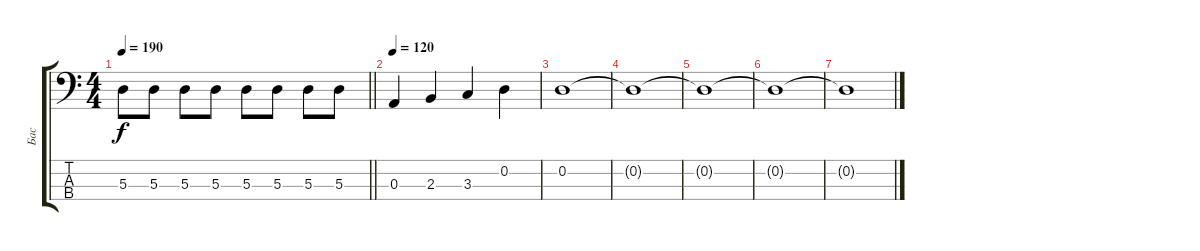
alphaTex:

\track ("Бас" "Бас") {instrument electricbassfinger}
\staff {score tabs}
\tuning (G2 D2 A1 E1) {hide}
\ts (4 4)
\tempo 190
\clef f4
\barLineRight lightlight
\ks c
5.3.8{dy f} 5.3.8 5.3.8 5.3.8 5.3.8 5.3.8 5.3.8 5.3.8 |
\section ("" "")
\tempo 120
0.3.4 2.3.4 3.3.4 0.2.4 |
0.2.1 |
0.2{t}.1 |
0.2{t}.1 |
0.2{t}.1 |
0.2{t}.1
